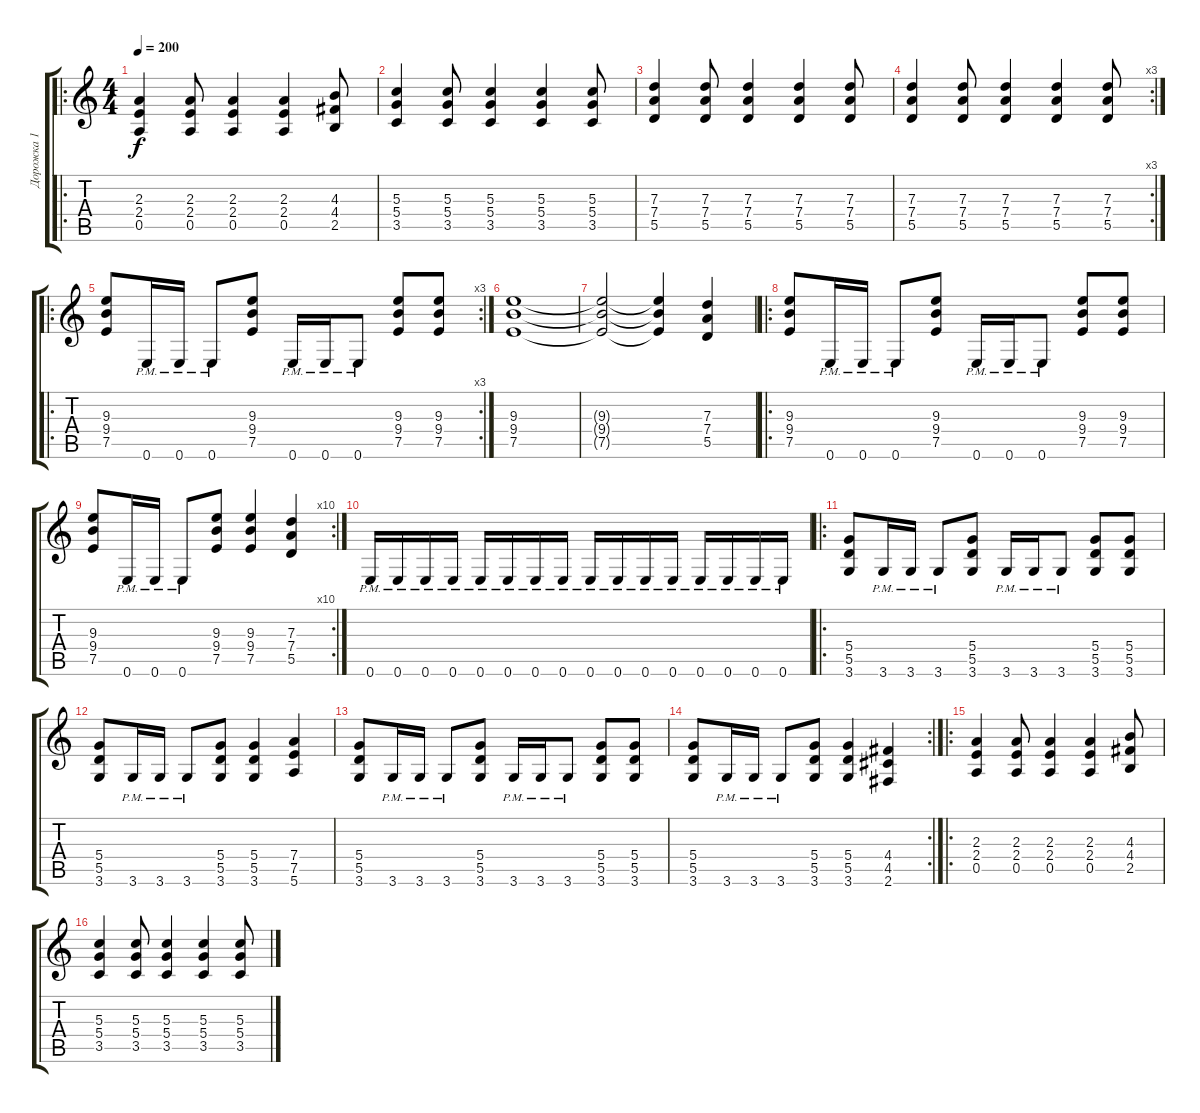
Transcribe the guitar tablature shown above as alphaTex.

\track ("Дорожка 1" "Дорожка 1") {instrument distortionguitar}
\staff {score tabs}
\tuning (E4 B3 G3 D3 A2 E2) {hide}
\ro
\ts (4 4)
\tempo 200
\clef g2
\ks c
(2.3 2.4 0.5).4{dy f} (2.3 2.4 0.5).8 (2.3 2.4 0.5).4 (2.3 2.4 0.5).4 (4.3 4.4 2.5).8 |
(5.3 5.4 3.5).4 (5.3 5.4 3.5).8 (5.3 5.4 3.5).4 (5.3 5.4 3.5).4 (5.3 5.4 3.5).8 |
(7.3 7.4 5.5).4 (7.3 7.4 5.5).8 (7.3 7.4 5.5).4 (7.3 7.4 5.5).4 (7.3 7.4 5.5).8 |
\rc 3
(7.3 7.4 5.5).4 (7.3 7.4 5.5).8 (7.3 7.4 5.5).4 (7.3 7.4 5.5).4 (7.3 7.4 5.5).8 |
\ro
\rc 3
(9.3 9.4 7.5).8 0.6{pm}.16 0.6{pm}.16 0.6{pm}.8 (9.3 9.4 7.5).8 0.6{pm}.16 0.6{pm}.16 0.6{pm}.8 (9.3 9.4 7.5).8 (9.3 9.4 7.5).8 |
(9.3 9.4 7.5).1 |
(9.3{t} 9.4{t} 7.5{t}).2 (9.3{t} 9.4{t} 7.5{t}).4 (7.3 7.4 5.5).4 |
\ro
(9.3 9.4 7.5).8 0.6{pm}.16 0.6{pm}.16 0.6{pm}.8 (9.3 9.4 7.5).8 0.6{pm}.16 0.6{pm}.16 0.6{pm}.8 (9.3 9.4 7.5).8 (9.3 9.4 7.5).8 |
\rc 10
(9.3 9.4 7.5).8 0.6{pm}.16 0.6{pm}.16 0.6{pm}.8 (9.3 9.4 7.5).8 (9.3 9.4 7.5).4 (7.3 7.4 5.5).4 |
0.6{pm}.16 0.6{pm}.16 0.6{pm}.16 0.6{pm}.16 0.6{pm}.16 0.6{pm}.16 0.6{pm}.16 0.6{pm}.16 0.6{pm}.16 0.6{pm}.16 0.6{pm}.16 0.6{pm}.16 0.6{pm}.16 0.6{pm}.16 0.6{pm}.16 0.6{pm}.16 |
\ro
(5.4 5.5 3.6).8 3.6{pm}.16 3.6{pm}.16 3.6{pm}.8 (5.4 5.5 3.6).8 3.6{pm}.16 3.6{pm}.16 3.6{pm}.8 (5.4 5.5 3.6).8 (5.4 5.5 3.6).8 |
(5.4 5.5 3.6).8 3.6{pm}.16 3.6{pm}.16 3.6{pm}.8 (5.4 5.5 3.6).8 (5.4 5.5 3.6).4 (7.4 7.5 5.6).4 |
(5.4 5.5 3.6).8 3.6{pm}.16 3.6{pm}.16 3.6{pm}.8 (5.4 5.5 3.6).8 3.6{pm}.16 3.6{pm}.16 3.6{pm}.8 (5.4 5.5 3.6).8 (5.4 5.5 3.6).8 |
\rc 2
(5.4 5.5 3.6).8 3.6{pm}.16 3.6{pm}.16 3.6{pm}.8 (5.4 5.5 3.6).8 (5.4 5.5 3.6).4 (4.4 4.5 2.6).4 |
\ro
(2.3 2.4 0.5).4 (2.3 2.4 0.5).8 (2.3 2.4 0.5).4 (2.3 2.4 0.5).4 (4.3 4.4 2.5).8 |
(5.3 5.4 3.5).4 (5.3 5.4 3.5).8 (5.3 5.4 3.5).4 (5.3 5.4 3.5).4 (5.3 5.4 3.5).8
